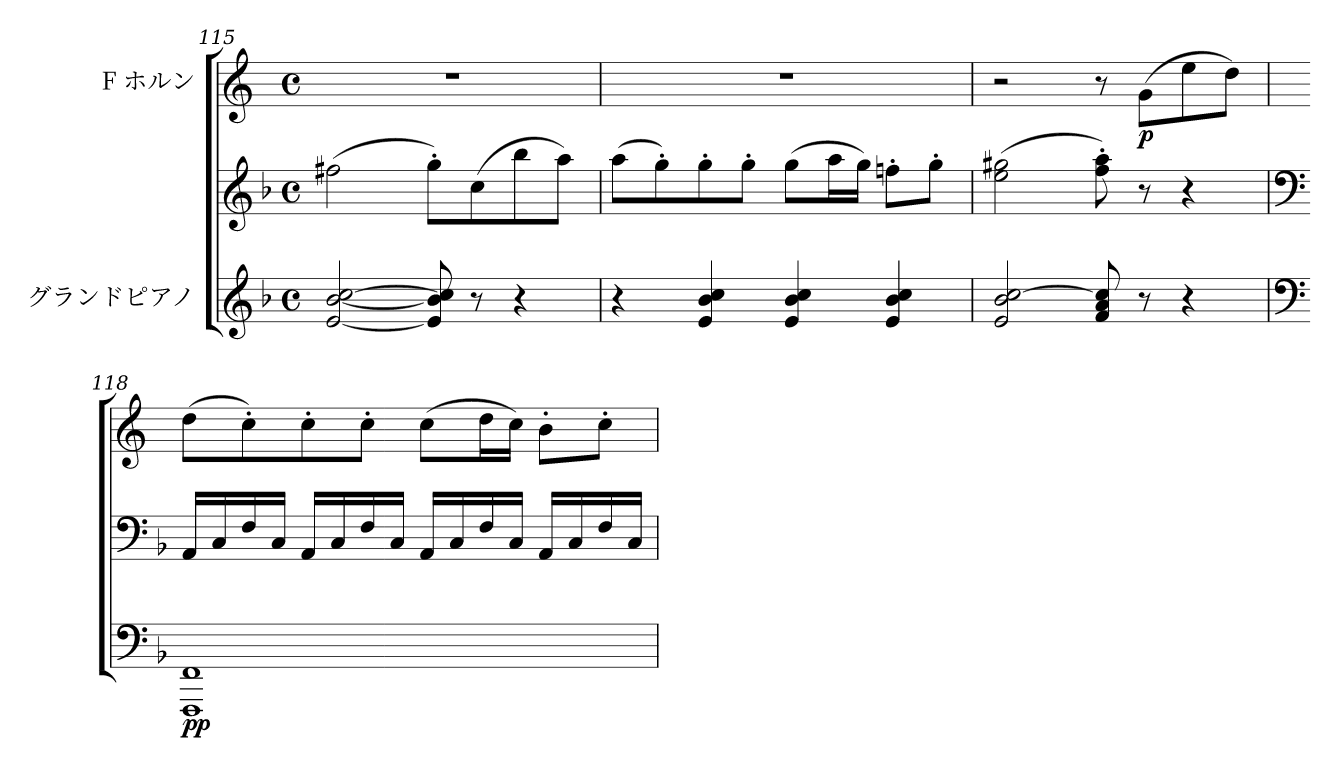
**kern	**kern	**dynam	**kern	**dynam
*part2	*part2	*part2	*part1	*part1
*staff3	*staff2	*staff2/3	*staff1	*staff1
*I"グランドピアノ	*	*	*I"F ホルン	*
*clefG2	*clefG2	*	*clefG2	*
*	*	*	*ITrd4c7	*
*k[b-]	*k[b-]	*	*k[b-]	*
*M4/4	*M4/4	*	*M4/4	*
*met(c)	*met(c)	*	*met(c)	*
=115	=115	=115	=115	=115
[2e/ [2b-/ [2cc/	(>2ff#X\	.	1r	.
8e/] 8b-/] 8cc/]	8gg'\L)	.	.	.
8r	(>8cc\	.	.	.
4r	8bb-\	.	.	.
.	8aa\J)	.	.	.
=116	=116	=116	=116	=116
4r	(>8aa\L	.	1r	.
.	8gg'\)	.	.	.
4e/ 4b-/ 4cc/	8gg'\	.	.	.
.	8gg'\J	.	.	.
4e/ 4b-/ 4cc/	(>8gg\L	.	.	.
.	16aa\L	.	.	.
.	16gg\JJ)	.	.	.
4e/ 4b-/ 4cc/	8ffn'\L	.	.	.
.	8gg'\J	.	.	.
=117	=117	=117	=117	=117
2e/ 2b-/ [2cc/	(>2ee\ 2gg#X\	.	2r	.
8f/ 8a/ 8cc/]	8ff\' 8aa\')	.	8r	.
!	!	!	!	!LO:DY:b
8r	8r	.	(>8c\L	p
4r	4r	.	8a\	.
.	.	.	8g\J)	.
!!LO:LB:g=z
=118	=118	=118	=118	=118
*clefF4	*clefF4	*	*	*
!	!	!LO:DY:b=2	!	!
!	!	!LO:DY:n=1:b	!	!
1FFF 1FF	16AA/LL	p p	(>8g\L	.
.	16C/	.	.	.
.	16F/	.	8f'\)	.
.	16C/JJ	.	.	.
.	16AA/LL	.	8f'\	.
.	16C/	.	.	.
.	16F/	.	8f'\J	.
.	16C/JJ	.	.	.
.	16AA/LL	.	(>8f\L	.
.	16C/	.	.	.
.	16F/	.	16g\L	.
.	16C/JJ	.	16f\JJ)	.
.	16AA/LL	.	8e'\L	.
.	16C/	.	.	.
.	16F/	.	8f'\J	.
.	16C/JJ	.	.	.
=	=	=	=	=
*-	*-	*-	*-	*-
